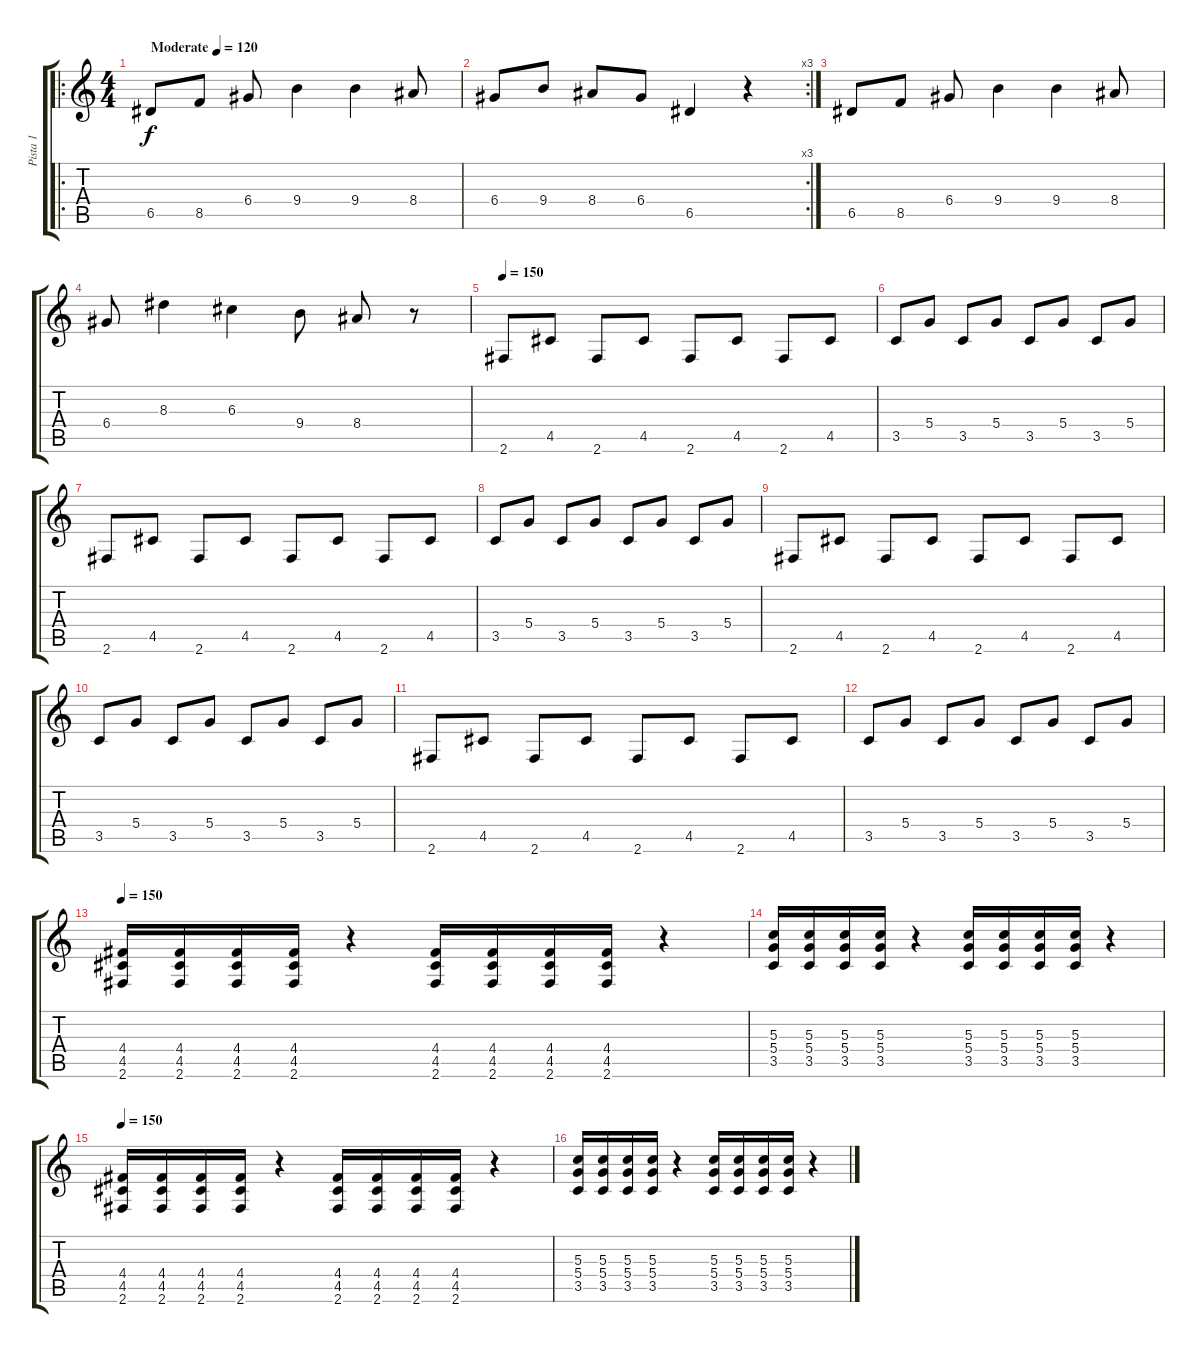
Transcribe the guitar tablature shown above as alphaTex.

\track ("Pista 1" "Pista 1") {instrument overdrivenguitar}
\staff {score tabs}
\tuning (E4 B3 G3 D3 A2 E2) {hide}
\ro
\ts (4 4)
\tempo (120 "Moderate")
\clef g2
\ks c
6.5.8{dy f instrument overdrivenguitar} 8.5.8 6.4.8 9.4.4 9.4.4 8.4.8 |
\rc 3
6.4.8 9.4.8 8.4.8 6.4.8 6.5.4 r.4 |
6.5.8 8.5.8 6.4.8 9.4.4 9.4.4 8.4.8 |
6.4.8 8.3.4 6.3.4 9.4.8 8.4.8 r.8 |
\tempo 150
2.6.8 4.5.8 2.6.8 4.5.8 2.6.8 4.5.8 2.6.8 4.5.8 |
3.5.8 5.4.8 3.5.8 5.4.8 3.5.8 5.4.8 3.5.8 5.4.8 |
2.6.8 4.5.8 2.6.8 4.5.8 2.6.8 4.5.8 2.6.8 4.5.8 |
3.5.8 5.4.8 3.5.8 5.4.8 3.5.8 5.4.8 3.5.8 5.4.8 |
2.6.8 4.5.8 2.6.8 4.5.8 2.6.8 4.5.8 2.6.8 4.5.8 |
3.5.8 5.4.8 3.5.8 5.4.8 3.5.8 5.4.8 3.5.8 5.4.8 |
2.6.8 4.5.8 2.6.8 4.5.8 2.6.8 4.5.8 2.6.8 4.5.8 |
3.5.8 5.4.8 3.5.8 5.4.8 3.5.8 5.4.8 3.5.8 5.4.8 |
\tempo 150
(4.4 4.5 2.6).16 (4.4 4.5 2.6).16 (4.4 4.5 2.6).16 (4.4 4.5 2.6).16 r.4 (4.4 4.5 2.6).16 (4.4 4.5 2.6).16 (4.4 4.5 2.6).16 (4.4 4.5 2.6).16 r.4 |
(5.3 5.4 3.5).16 (5.3 5.4 3.5).16 (5.3 5.4 3.5).16 (5.3 5.4 3.5).16 r.4 (5.3 5.4 3.5).16 (5.3 5.4 3.5).16 (5.3 5.4 3.5).16 (5.3 5.4 3.5).16 r.4 |
\tempo 150
(4.4 4.5 2.6).16 (4.4 4.5 2.6).16 (4.4 4.5 2.6).16 (4.4 4.5 2.6).16 r.4 (4.4 4.5 2.6).16 (4.4 4.5 2.6).16 (4.4 4.5 2.6).16 (4.4 4.5 2.6).16 r.4 |
(5.3 5.4 3.5).16 (5.3 5.4 3.5).16 (5.3 5.4 3.5).16 (5.3 5.4 3.5).16 r.4 (5.3 5.4 3.5).16 (5.3 5.4 3.5).16 (5.3 5.4 3.5).16 (5.3 5.4 3.5).16 r.4
